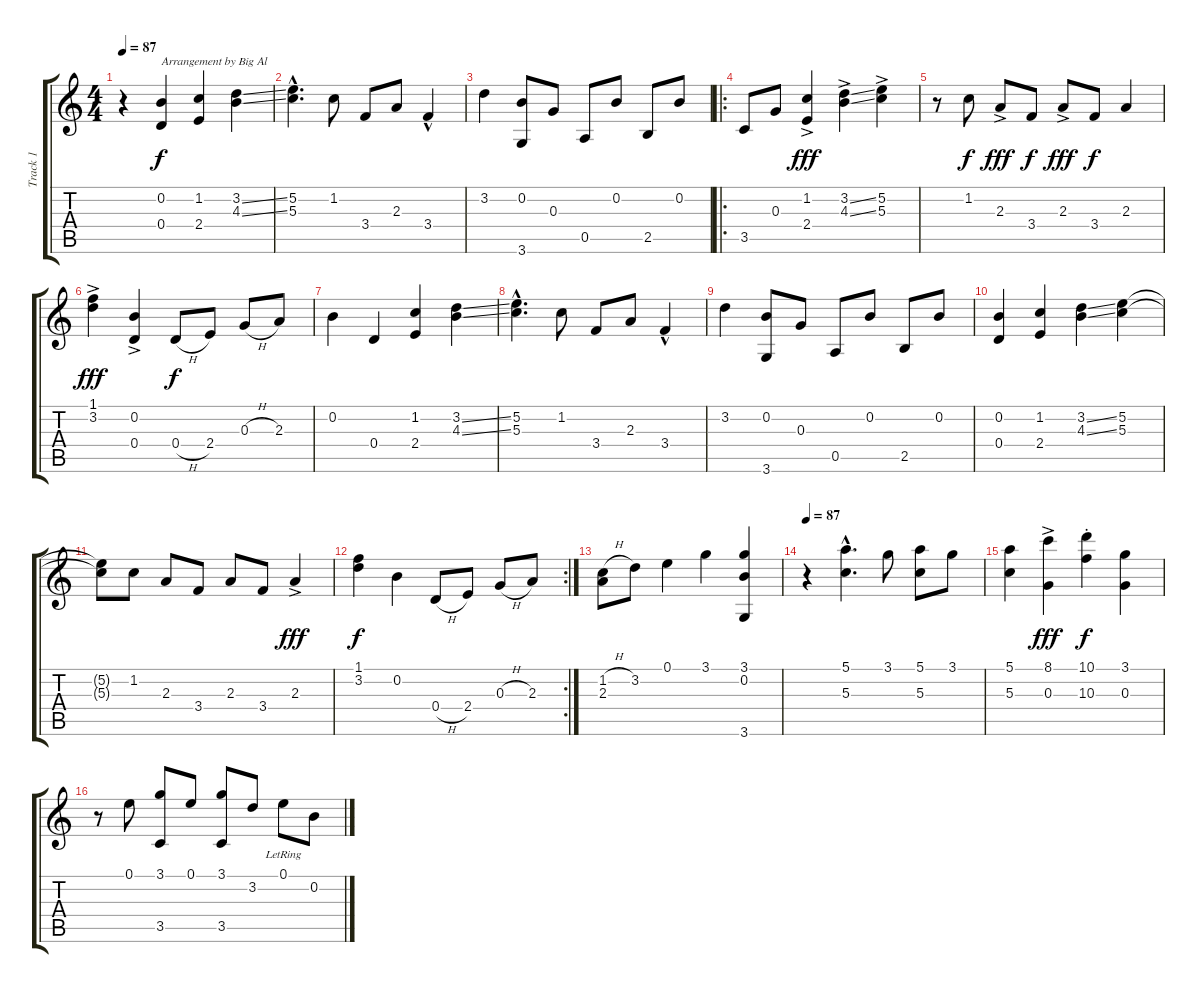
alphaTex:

\track ("Track 1" "Track 1") {instrument acousticguitarsteel}
\staff {score tabs}
\tuning (E4 B3 G3 D3 A2 E2) {hide}
\ts (4 4)
\tempo 87
\clef g2
\ks c
r.4{dy f instrument acousticguitarsteel} (0.2 0.4).4{txt "Arrangement by Big Al"} (1.2 2.4).4 (3.2{ss} 4.3{ss}).4 |
(5.2{hac} 5.3{hac}).4{d} 1.2.8 3.4.8 2.3.8 3.4{hac}.4 |
3.2.4 (0.2 3.6).8 0.3.8 0.5.8 0.2.8 2.5.8 0.2.8 |
\ro
3.5.8 0.3.8 (1.2{ac} 2.4).4{dy fff} (3.2{ss ac} 4.3{ss}).4 (5.2{ac} 5.3).4 |
r.8 1.2.8{dy f} 2.3{ac}.8{dy fff} 3.4.8{dy f} 2.3{ac}.8{dy fff} 3.4.8{dy f} 2.3.4 |
(1.1{ac} 3.2).4{dy fff} (0.2{ac} 0.4).4 0.4{h}.8{dy f} 2.4.8 0.3{h}.8 2.3.8 |
0.2.4 0.4.4 (1.2 2.4).4 (3.2{ss} 4.3{ss}).4 |
(5.2{hac} 5.3{hac}).4{d} 1.2.8 3.4.8 2.3.8 3.4{hac}.4 |
3.2.4 (0.2 3.6).8 0.3.8 0.5.8 0.2.8 2.5.8 0.2.8 |
(0.2 0.4).4 (1.2 2.4).4 (3.2{ss} 4.3{ss}).4 (5.2 5.3).4 |
(5.2{t} 5.3{t}).8 1.2.8 2.3.8 3.4.8 2.3.8 3.4.8 2.3{ac}.4{dy fff} |
\rc 2
(1.1 3.2).4{dy f} 0.2.4 0.4{h}.8 2.4.8 0.3{h}.8 2.3.8 |
(1.2{h} 2.3).8 3.2.8 0.1.4 3.1.4 (3.1 0.2 3.6).4 |
\tempo 87
r.4 (5.1{hac} 5.3{hac}).4{d} 3.1.8 (5.1 5.3).8 3.1.8 |
(5.1 5.3).4 (8.1{ac} 0.3).4{dy fff} (10.1{st} 10.3).4{dy f} (3.1 0.3).4 |
r.8 0.1.8 (3.1 3.5).8 0.1.8 (3.1 3.5).8 3.2.8 0.1{lr}.8 0.2.8
